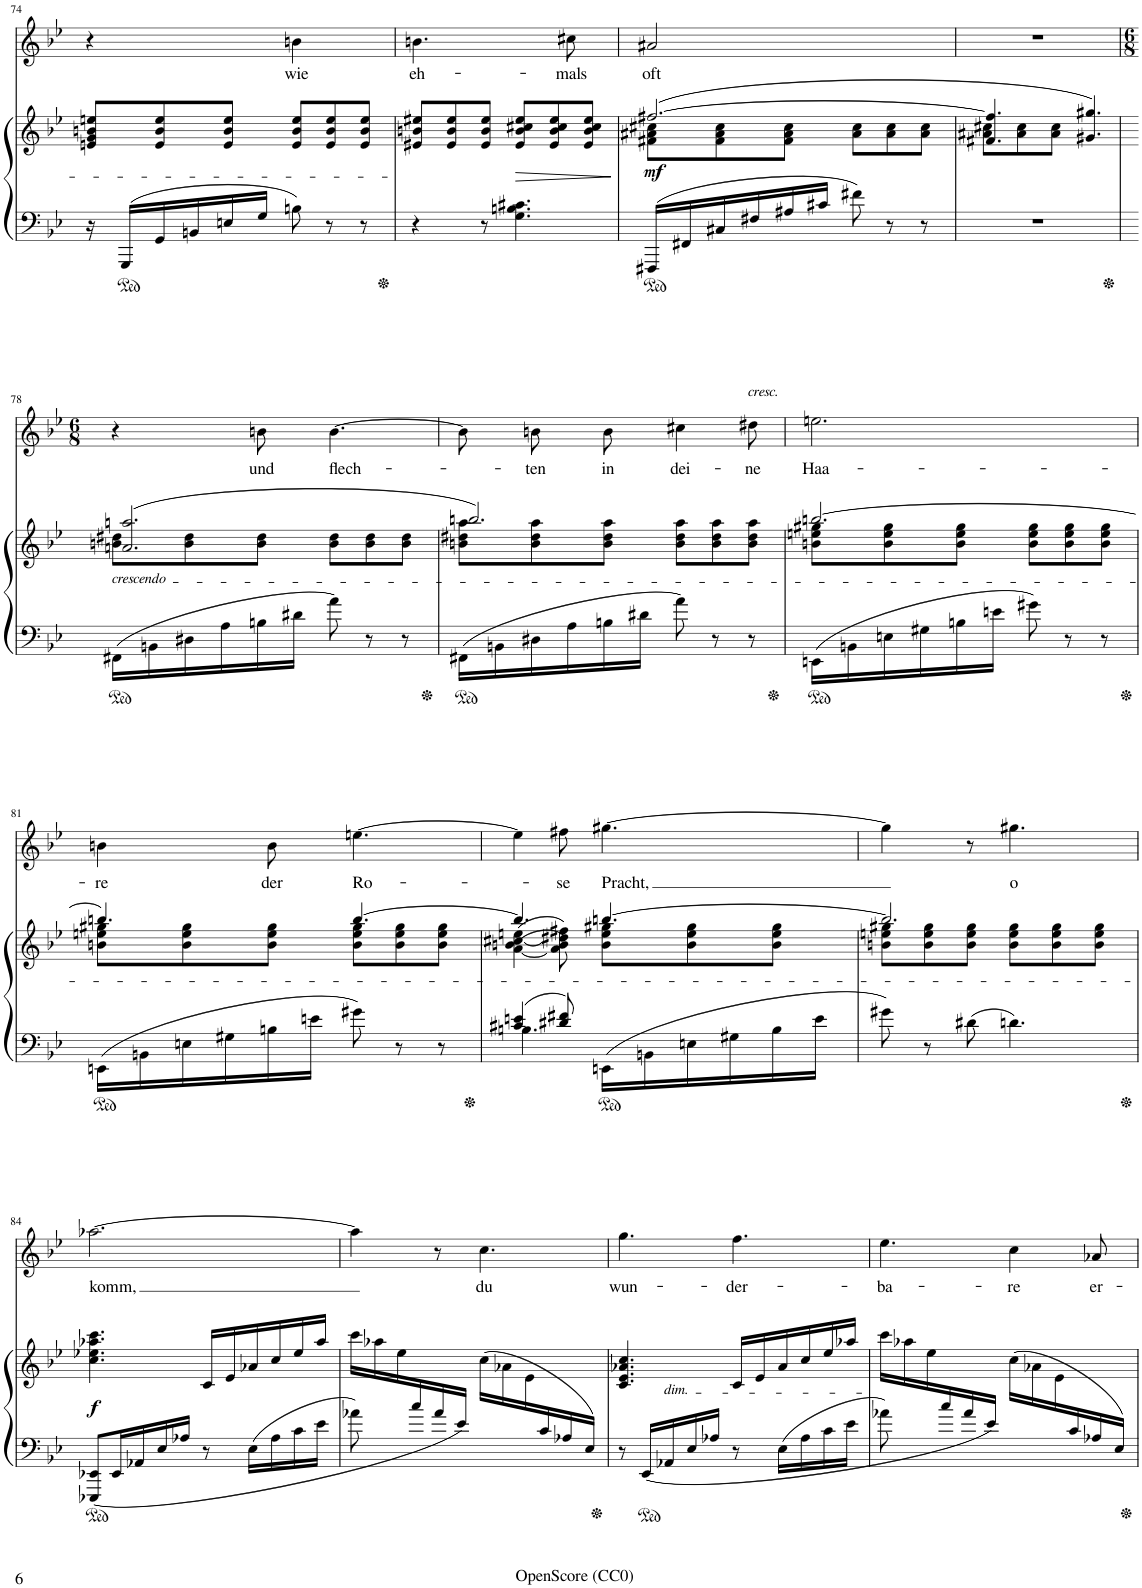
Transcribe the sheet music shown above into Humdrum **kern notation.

**kern	**kern	**dynam	**kern	**text
*part2	*part2	*part2	*part1	*part1
*staff3	*staff2	*staff2/3	*staff1	*staff1
*I"Piano	*	*	*I"Gesang Voice	*
*I'Pno	*	*	*	*
!!LO:PB:g=z
*clefF4	*clefG2	*	*clefG2	*
*k[b-e-]	*k[b-e-]	*	*k[b-e-]	*
*M6/8	*M6/8	*	*M2/4	*
=74	=74	=74	=74	=74
16r	8en/ 8g/ 8bn/ 8een/L	.	4r	.
16GGG/LL	.	.	.	.
16GG/	8e/ 8b/ 8ee/	.	.	.
16BBn/	.	.	.	.
!	!	!	!	!LO:LY:b
16En/	8e/ 8b/ 8ee/J	.	4bn\	wie
16G/JJ	.	.	.	.
8Bn\	8e/ 8b/ 8ee/L	.	.	.
8r	8e/ 8b/ 8ee/	.	4ryy	.
8r	8e/ 8b/ 8ee/J	.	.	.
=75	=75	=75	=75	=75
!	!	!	!	!LO:LY:b
4r	8e#X/ 8bn/ 8ee#X/L	.	4.bn\	eh-
.	8e#/ 8b/ 8ee#/	.	.	.
8r	8e#/ 8b/ 8ee#/J	.	.	.
!	!	!LO:HP:b	!	!LO:LY:b
4.G\ 4.Bn\ 4.c#X\	8e#/ 8b/ 8cc#X/ 8ee#/L	>	8cc#X\	-mals
.	8e#/ 8b/ 8cc#/ 8ee#/	.	4ryy	.
.	8e#/ 8b/ 8cc#/ 8ee#/J	.	.	.
.	.	]	.	.
=76	=76	=76	=76	=76
*	*^	*	*	*
!	!	!	!LO:DY:a=2	!	!LO:LY:b
16FFF#X/LL	([2.ff#X/	8f#X\ 8a#X\ 8cc#X\L	mf	2a#X/	oft
16FF#X/	.	.	.	.	.
16C#X/	.	8f#\ 8a#\ 8cc#\	.	.	.
16F#X/	.	.	.	.	.
16A#X/	.	8f#\ 8a#\ 8cc#\J	.	.	.
16c#X/JJ	.	.	.	.	.
8f#X\	.	8a#\ 8cc#\L	.	.	.
8r	.	8a#\ 8cc#\	.	4ryy	.
8r	.	8a#\ 8cc#\J	.	.	.
=77	=77	=77	=77	=77	=77
*^	*	*	*	*	*
2.r	4.ryy	4.f#X/ 4.ff#/]	8a#X\ 8cc#X\L	.	2r	.
.	.	.	8a#\ 8cc#\	.	.	.
.	.	.	8a#\ 8cc#\J	.	.	.
.	4.ryy	4.g#X/ 4.gg#X/)	4.ryy	.	.	.
.	.	.	.	.	4ryy	.
*v	*v	*	*	*	*	*
!!LO:LB:g=z
=78	=78	=78	=78	=78	=78
*	*	*	*	*M6/8	*
!	!LO:TX:b:i:t=crescendo	!	!	!	!
16FF#X\LL	(2.an/ 2.aan/	8bn\ 8dd#X\L	.	4r	.
16BBn\	.	.	.	.	.
16D#X\	.	8b\ 8dd#\	.	.	.
16A\	.	.	.	.	.
!	!	!	!	!	!LO:LY:b
16Bn\	.	8b\ 8dd#\J	.	8bn\	und
16d#X\JJ	.	.	.	.	.
!	!	!	!	!	!LO:LY:b
8a\	.	8b\ 8dd#\L	.	[4.b\	flech-
8r	.	8b\ 8dd#\	.	.	.
8r	.	8b\ 8dd#\J	.	.	.
=79	=79	=79	=79	=79	=79
16FF#X\LL	2.bbn/)	8bn\ 8dd#X\ 8aa\L	.	8b\L]	.
16BBn\	.	.	.	.	.
!	!	!	!	!	!LO:LY:b
16D#X\	.	8b\ 8dd#\ 8aa\	.	8bn\	-ten
16A\	.	.	.	.	.
!	!	!	!	!	!LO:LY:b
16Bn\	.	8b\ 8dd#\ 8aa\J	.	8b\J	in
16d#X\JJ	.	.	.	.	.
!	!	!	!	!	!LO:LY:b
8a\	.	8b\ 8dd#\ 8aa\L	.	4cc#X\	dei-
8r	.	8b\ 8dd#\ 8aa\	.	.	.
!	!	!	!	!LO:TX:a:i:t=cresc.	!
!	!	!	!	!	!LO:LY:b
8r	.	8b\ 8dd#\ 8aa\J	.	8dd#X\	-ne
=80	=80	=80	=80	=80	=80
!	!	!	!	!	!LO:LY:b
16EEn\LL	[2.bbn/	8bn\ 8een\ 8gg#X\L	.	2.een\	Haa-
16BBn\	.	.	.	.	.
16En\	.	8b\ 8ee\ 8gg#\	.	.	.
16G#X\	.	.	.	.	.
16Bn\	.	8b\ 8ee\ 8gg#\J	.	.	.
16en\JJ	.	.	.	.	.
8g#X\	.	8b\ 8ee\ 8gg#\L	.	.	.
8r	.	8b\ 8ee\ 8gg#\	.	.	.
8r	.	8b\ 8ee\ 8gg#\J	.	.	.
!!LO:LB:g=z
=81	=81	=81	=81	=81	=81
!	!	!	!	!	!LO:LY:b
16EEn\LL	4.bbn/]	8bn\ 8een\ 8gg#X\L	.	4bn\	-re
16BBn\	.	.	.	.	.
16En\	.	8b\ 8ee\ 8gg#\	.	.	.
16G#X\	.	.	.	.	.
!	!	!	!	!	!LO:LY:b
16Bn\	.	8b\ 8ee\ 8gg#\J	.	8b\	der
16en\JJ	.	.	.	.	.
!	!	!	!	!	!LO:LY:b
8g#X\	[4.bb/	8b\ 8ee\ 8gg#\L	.	[4.een\	Ro-
8r	.	8b\ 8ee\ 8gg#\	.	.	.
8r	.	8b\ 8ee\ 8gg#\J	.	.	.
=82	=82	=82	=82	=82	=82
*^	*	*	*	*	*
4c#X/ 4en/	4.Bn\	4.bb/]	(>(>[4a\ [4bn\ 4cc#X\ 4een\	.	4ee\]	.
!	!	!	!	!	!	!LO:LY:b
8d#X/ 8f#X/	.	.	8a\] 8b\] 8dd#X\ 8ff#X\))	.	8ff#X\	-se
!	!	!	!	!	!	!LO:LY:b
16EEn\LL	4.ryy	[4.bbn/	8b\ 8ee\ 8gg#X\L	.	[4.gg#X\	Pracht,
16BBn\	.	.	.	.	.	.
16En\	.	.	8b\ 8ee\ 8gg#\	.	.	.
16G#X\	.	.	.	.	.	.
16B\	.	.	8b\ 8ee\ 8gg#\J	.	.	.
16e\JJ	.	.	.	.	.	.
*v	*v	*	*	*	*	*
=83	=83	=83	=83	=83	=83
8g#X\	2.bb/]	8bn\ 8een\ 8gg#X\L	.	4gg#\]	.
8r	.	8b\ 8ee\ 8gg#\	.	.	.
8d#X\	.	8b\ 8ee\ 8gg#\J	.	8r	.
!	!	!	!	!	!LO:LY:b
4.dn\	.	8b\ 8ee\ 8gg#\L	.	4.gg#X\	o
.	.	8b\ 8ee\ 8gg#\	.	.	.
.	.	8b\ 8ee\ 8gg#\J	.	.	.
!!LO:LB:g=z
=84	=84	=84	=84	=84	=84
!	!	!	!LO:DY:b	!	!LO:LY:b
*	*v	*v	*	*	*
8EEE-X/ 8EE-X/L	4.cc\ 4.ee-X\ 4.aa-X\ 4.ccc\	f	[2.aa-X\	komm,
16EE-/L	.	.	.	.
16AA-X/	.	.	.	.
16E-/	.	.	.	.
16A-X/JJ	.	.	.	.
8r	16c/LL	.	.	.
.	16e-/	.	.	.
16E-\LL	16a-X/	.	.	.
16A-\	16cc/	.	.	.
16c\	16ee-/	.	.	.
16e-\JJ	16aa-/JJ	.	.	.
=85	=85	=85	=85	=85
*^	*	*	*	*
8.ryy	8a-X\	16ccc\LL	.	4aa-\]	.
.	.	16aa-X\	.	.	.
.	8ryy	16ee-\	.	.	.
16cc/	.	8.ryy	.	.	.
16a-/	4.ryy	.	.	8r	.
16e-/JJ	.	.	.	.	.
!	!	!	!	!	!LO:LY:b
8.ryy	.	(16cc\LL	.	4.cc\	du
.	.	16a-X\	.	.	.
.	.	16e-\	.	.	.
16c/	.	8.ryy	.	.	.
16A-X/	8ryy	.	.	.	.
16E-/JJ)	.	.	.	.	.
*v	*v	*	*	*	*
=86	=86	=86	=86	=86
!	!	!	!	!LO:LY:b
8r	4.c/ 4.e-/ 4.a-X/ 4.cc/	.	4.gg\	wun-
16EE-/LL	.	.	.	.
!LO:TX:a:i:t=dim.	!	!	!	!
16AA-X/	.	.	.	.
16E-/	.	.	.	.
16A-X/JJ	.	.	.	.
!	!	!	!	!LO:LY:b
8r	16c/LL	.	4.ff\	-der-
.	16e-/	.	.	.
16E-\LL	16a-/	.	.	.
16A-\	16cc/	.	.	.
16c\	16ee-/	.	.	.
16e-\JJ	16aa-X/JJ	.	.	.
=87	=87	=87	=87	=87
*^	*	*	*	*
!	!	!	!	!	!LO:LY:b
8.ryy	8a-X\	16ccc\LL	.	4.ee-\	-ba-
.	.	16aa-X\	.	.	.
.	8ryy	16ee-\	.	.	.
16cc/	.	8.ryy	.	.	.
16a-/	4.ryy	.	.	.	.
16e-/JJ	.	.	.	.	.
!	!	!	!	!	!LO:LY:b
8.ryy	.	(16cc\LL	.	4cc\	-re
.	.	16a-X\	.	.	.
.	.	16e-\	.	.	.
16c/	.	8.ryy	.	.	.
!	!	!	!	!	!LO:LY:b
16A-X/	8ryy	.	.	8a-X/	er-
16E-/JJ)	.	.	.	.	.
*v	*v	*	*	*	*
=	=	=	=	=
*-	*-	*-	*-	*-
